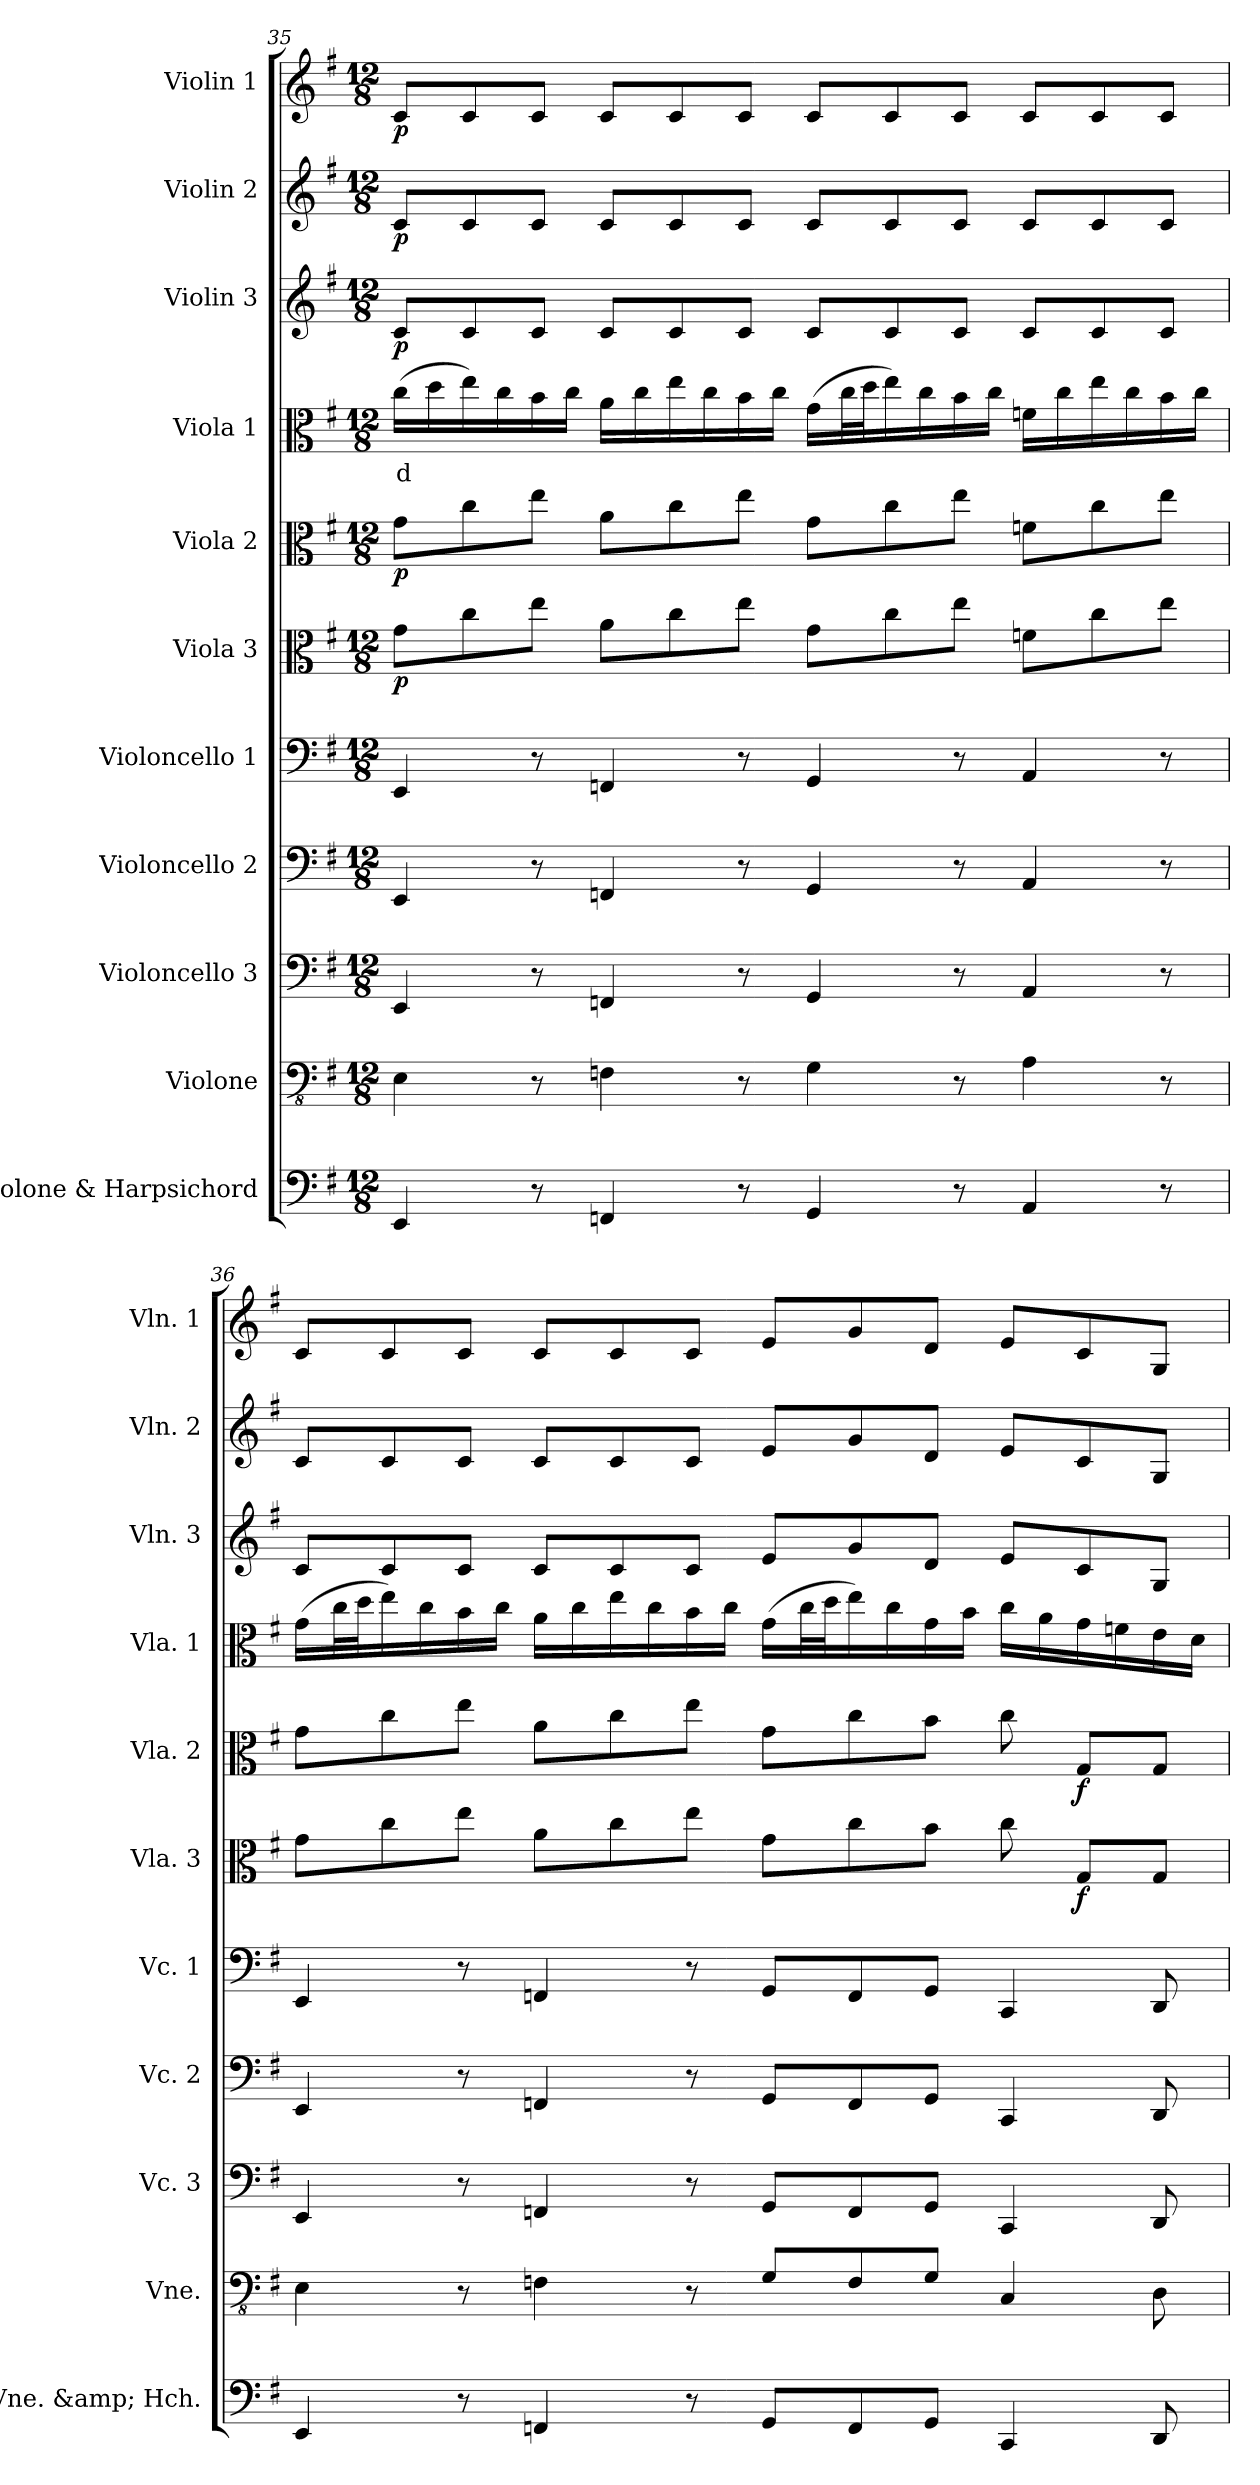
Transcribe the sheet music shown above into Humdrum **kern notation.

**kern	**kern	**kern	**kern	**kern	**kern	**dynam	**kern	**dynam	**kern	**text	**kern	**dynam	**kern	**dynam	**kern	**dynam
*part11	*part10	*part9	*part8	*part7	*part6	*part6	*part5	*part5	*part4	*part4	*part3	*part3	*part2	*part2	*part1	*part1
*staff11	*staff10	*staff9	*staff8	*staff7	*staff6	*staff6	*staff5	*staff5	*staff4	*staff4	*staff3	*staff3	*staff2	*staff2	*staff1	*staff1
*I"Violone &amp; Harpsichord	*I"Violone	*I"Violoncello 3	*I"Violoncello 2	*I"Violoncello 1	*I"Viola 3	*	*I"Viola 2	*	*I"Viola 1	*	*I"Violin 3	*	*I"Violin 2	*	*I"Violin 1	*
*I'Vne. &amp; Hch.	*I'Vne.	*I'Vc. 3	*I'Vc. 2	*I'Vc. 1	*I'Vla. 3	*	*I'Vla. 2	*	*I'Vla. 1	*	*I'Vln. 3	*	*I'Vln. 2	*	*I'Vln. 1	*
*clefF4	*clefFv4	*clefF4	*clefF4	*clefF4	*clefC3	*	*clefC3	*	*clefC3	*	*clefG2	*	*clefG2	*	*clefG2	*
*	*ITrd7c12	*	*	*	*	*	*	*	*	*	*	*	*	*	*	*
*k[f#]	*k[f#]	*k[f#]	*k[f#]	*k[f#]	*k[f#]	*	*k[f#]	*	*k[f#]	*	*k[f#]	*	*k[f#]	*	*k[f#]	*
*M12/8	*M12/8	*M12/8	*M12/8	*M12/8	*M12/8	*	*M12/8	*	*M12/8	*	*M12/8	*	*M12/8	*	*M12/8	*
=35	=35	=35	=35	=35	=35	=35	=35	=35	=35	=35	=35	=35	=35	=35	=35	=35
!	!	!	!	!	!	!LO:DY:b	!	!LO:DY:b	!	!LO:LY:color=#FF0000	!	!LO:DY:b	!	!LO:DY:b	!	!LO:DY:b
4EE/	4EEE	4EE/	4EE/	4EE/	8g\L	p	8g\L	p	(16cc\LL	d	8c/L	p	8c/L	p	8c/L	p
.	.	.	.	.	.	.	.	.	16dd\	.	.	.	.	.	.	.
.	.	.	.	.	8cc\	.	8cc\	.	16ee\)	.	8c/	.	8c/	.	8c/	.
.	.	.	.	.	.	.	.	.	16cc\	.	.	.	.	.	.	.
8r	8r	8r	8r	8r	8ee\J	.	8ee\J	.	16b\	.	8c/J	.	8c/J	.	8c/J	.
.	.	.	.	.	.	.	.	.	16cc\JJ	.	.	.	.	.	.	.
4FFn/	4FFFn	4FFn/	4FFn/	4FFn/	8a\L	.	8a\L	.	16a\LL	.	8c/L	.	8c/L	.	8c/L	.
.	.	.	.	.	.	.	.	.	16cc\	.	.	.	.	.	.	.
.	.	.	.	.	8cc\	.	8cc\	.	16ee\	.	8c/	.	8c/	.	8c/	.
.	.	.	.	.	.	.	.	.	16cc\	.	.	.	.	.	.	.
8r	8r	8r	8r	8r	8ee\J	.	8ee\J	.	16b\	.	8c/J	.	8c/J	.	8c/J	.
.	.	.	.	.	.	.	.	.	16cc\JJ	.	.	.	.	.	.	.
4GG/	4GGG	4GG/	4GG/	4GG/	8g\L	.	8g\L	.	(16g\LL	.	8c/L	.	8c/L	.	8c/L	.
.	.	.	.	.	.	.	.	.	32cc\L	.	.	.	.	.	.	.
.	.	.	.	.	.	.	.	.	32dd\J	.	.	.	.	.	.	.
.	.	.	.	.	8cc\	.	8cc\	.	16ee\)	.	8c/	.	8c/	.	8c/	.
.	.	.	.	.	.	.	.	.	16cc\	.	.	.	.	.	.	.
8r	8r	8r	8r	8r	8ee\J	.	8ee\J	.	16b\	.	8c/J	.	8c/J	.	8c/J	.
.	.	.	.	.	.	.	.	.	16cc\JJ	.	.	.	.	.	.	.
4AA/	4AAA	4AA/	4AA/	4AA/	8fn\L	.	8fn\L	.	16fn\LL	.	8c/L	.	8c/L	.	8c/L	.
.	.	.	.	.	.	.	.	.	16cc\	.	.	.	.	.	.	.
.	.	.	.	.	8cc\	.	8cc\	.	16ee\	.	8c/	.	8c/	.	8c/	.
.	.	.	.	.	.	.	.	.	16cc\	.	.	.	.	.	.	.
8r	8r	8r	8r	8r	8ee\J	.	8ee\J	.	16b\	.	8c/J	.	8c/J	.	8c/J	.
.	.	.	.	.	.	.	.	.	16cc\JJ	.	.	.	.	.	.	.
=36	=36	=36	=36	=36	=36	=36	=36	=36	=36	=36	=36	=36	=36	=36	=36	=36
4EE/	4EEE	4EE/	4EE/	4EE/	8g\L	.	8g\L	.	(16g\LL	.	8c/L	.	8c/L	.	8c/L	.
.	.	.	.	.	.	.	.	.	32cc\L	.	.	.	.	.	.	.
.	.	.	.	.	.	.	.	.	32dd\J	.	.	.	.	.	.	.
.	.	.	.	.	8cc\	.	8cc\	.	16ee\)	.	8c/	.	8c/	.	8c/	.
.	.	.	.	.	.	.	.	.	16cc\	.	.	.	.	.	.	.
8r	8r	8r	8r	8r	8ee\J	.	8ee\J	.	16b\	.	8c/J	.	8c/J	.	8c/J	.
.	.	.	.	.	.	.	.	.	16cc\JJ	.	.	.	.	.	.	.
4FFn/	4FFFn	4FFn/	4FFn/	4FFn/	8a\L	.	8a\L	.	16a\LL	.	8c/L	.	8c/L	.	8c/L	.
.	.	.	.	.	.	.	.	.	16cc\	.	.	.	.	.	.	.
.	.	.	.	.	8cc\	.	8cc\	.	16ee\	.	8c/	.	8c/	.	8c/	.
.	.	.	.	.	.	.	.	.	16cc\	.	.	.	.	.	.	.
8r	8r	8r	8r	8r	8ee\J	.	8ee\J	.	16b\	.	8c/J	.	8c/J	.	8c/J	.
.	.	.	.	.	.	.	.	.	16cc\JJ	.	.	.	.	.	.	.
8GG/L	8GGG/L	8GG/L	8GG/L	8GG/L	8g\L	.	8g\L	.	(16g\LL	.	8e/L	.	8e/L	.	8e/L	.
.	.	.	.	.	.	.	.	.	32cc\L	.	.	.	.	.	.	.
.	.	.	.	.	.	.	.	.	32dd\J	.	.	.	.	.	.	.
8FF/	8FFF/	8FF/	8FF/	8FF/	8cc\	.	8cc\	.	16ee\)	.	8g/	.	8g/	.	8g/	.
.	.	.	.	.	.	.	.	.	16cc\	.	.	.	.	.	.	.
8GG/J	8GGG/J	8GG/J	8GG/J	8GG/J	8b\J	.	8b\J	.	16g\	.	8d/J	.	8d/J	.	8d/J	.
.	.	.	.	.	.	.	.	.	16b\JJ	.	.	.	.	.	.	.
4CC/	4CCC	4CC/	4CC/	4CC/	8cc\	.	8cc\	.	16cc\LL	.	8e/L	.	8e/L	.	8e/L	.
.	.	.	.	.	.	.	.	.	16a\	.	.	.	.	.	.	.
!	!	!	!	!	!	!LO:DY:b	!	!LO:DY:b	!	!	!	!	!	!	!	!
.	.	.	.	.	8G/L	f	8G/L	f	16g\	.	8c/	.	8c/	.	8c/	.
.	.	.	.	.	.	.	.	.	16fn\	.	.	.	.	.	.	.
8DD/	8DDD	8DD/	8DD/	8DD/	8G/J	.	8G/J	.	16e\	.	8G/J	.	8G/J	.	8G/J	.
.	.	.	.	.	.	.	.	.	16d\JJ	.	.	.	.	.	.	.
=	=	=	=	=	=	=	=	=	=	=	=	=	=	=	=	=
*-	*-	*-	*-	*-	*-	*-	*-	*-	*-	*-	*-	*-	*-	*-	*-	*-
